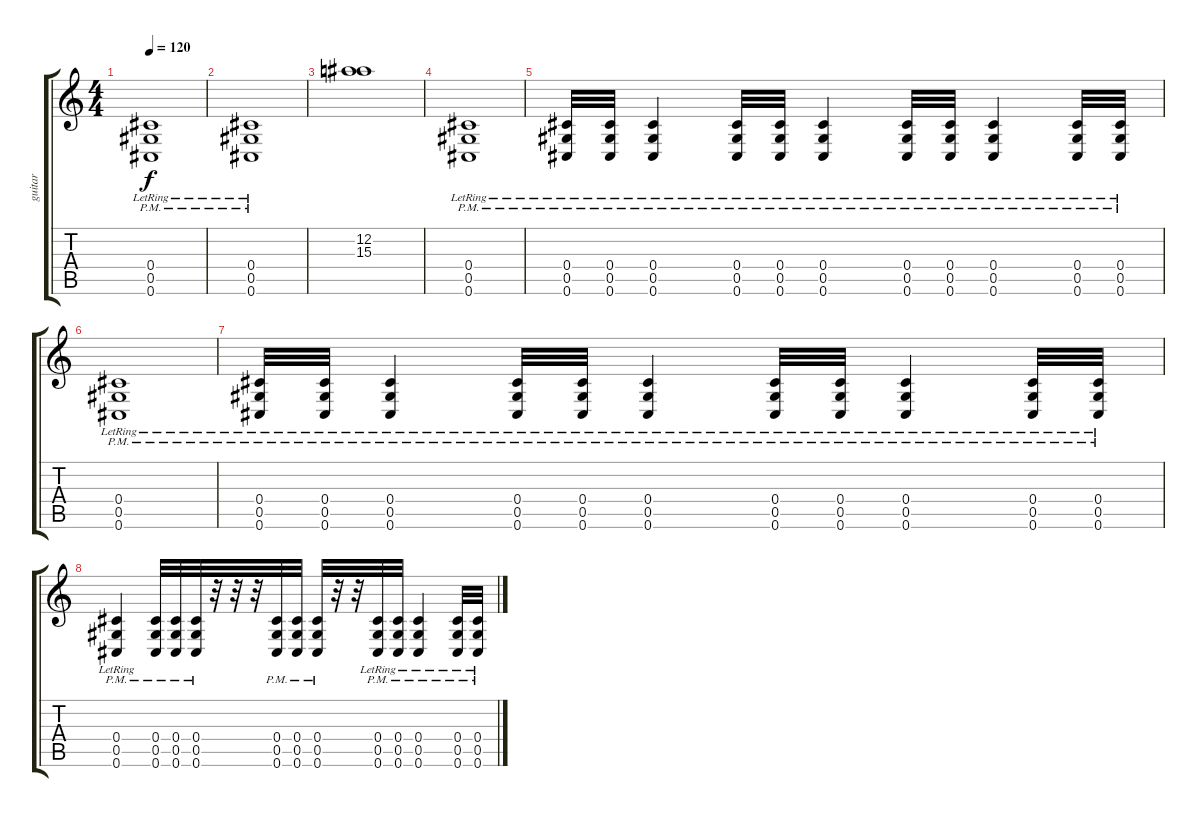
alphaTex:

\track ("guitar" "guitar") {instrument distortionguitar}
\staff {score tabs}
\tuning (Eb4 Bb3 Gb3 Db3 Ab2 Db2) {hide}
\ts (4 4)
\tempo 120
\clef g2
\ks c
(0.4{pm lr} 0.5{pm lr} 0.6{pm lr}).1{dy f} |
(0.4{pm lr} 0.5{pm lr} 0.6{pm lr}).1 |
(12.2 15.3).1 |
(0.4{pm lr} 0.5{pm lr} 0.6{pm lr}).1 |
(0.4{pm lr} 0.5{pm lr} 0.6{pm lr}).32 (0.4{pm lr} 0.5{pm lr} 0.6{pm lr}).32 (0.4{pm lr} 0.5{pm lr} 0.6{pm lr}).4 (0.4{pm lr} 0.5{pm lr} 0.6{pm lr}).32 (0.4{pm lr} 0.5{pm lr} 0.6{pm lr}).32 (0.4{pm lr} 0.5{pm lr} 0.6{pm lr}).4 (0.4{pm lr} 0.5{pm lr} 0.6{pm lr}).32 (0.4{pm lr} 0.5{pm lr} 0.6{pm lr}).32 (0.4{pm lr} 0.5{pm lr} 0.6{pm lr}).4 (0.4{pm lr} 0.5{pm lr} 0.6{pm lr}).32 (0.4{pm lr} 0.5{pm lr} 0.6{pm lr}).32 |
(0.4{pm lr} 0.5{pm lr} 0.6{pm lr}).1 |
(0.4{pm lr} 0.5{pm lr} 0.6{pm lr}).32 (0.4{pm lr} 0.5{pm lr} 0.6{pm lr}).32 (0.4{pm lr} 0.5{pm lr} 0.6{pm lr}).4 (0.4{pm lr} 0.5{pm lr} 0.6{pm lr}).32 (0.4{pm lr} 0.5{pm lr} 0.6{pm lr}).32 (0.4{pm lr} 0.5{pm lr} 0.6{pm lr}).4 (0.4{pm lr} 0.5{pm lr} 0.6{pm lr}).32 (0.4{pm lr} 0.5{pm lr} 0.6{pm lr}).32 (0.4{pm lr} 0.5{pm lr} 0.6{pm lr}).4 (0.4{pm lr} 0.5{pm lr} 0.6{pm lr}).32 (0.4{pm lr} 0.5{pm lr} 0.6{pm lr}).32 |
(0.4{pm lr} 0.5{pm lr} 0.6{pm lr}).4 (0.4{pm} 0.5{pm} 0.6{pm}).32 (0.4{pm} 0.5{pm} 0.6{pm}).32 (0.4{pm} 0.5{pm} 0.6{pm}).32 r.32 r.32 r.32 (0.4{pm} 0.5{pm} 0.6{pm}).32 (0.4{pm} 0.5{pm} 0.6{pm}).32 (0.4{pm} 0.5{pm} 0.6{pm}).32 r.32 r.32 (0.4{pm lr} 0.5{pm lr} 0.6{pm lr}).32 (0.4{pm lr} 0.5{pm lr} 0.6{pm lr}).32 (0.4{pm lr} 0.5{pm lr} 0.6{pm lr}).4 (0.4{pm lr} 0.5{pm lr} 0.6{pm lr}).32 (0.4{pm lr} 0.5{pm lr} 0.6{pm lr}).32
